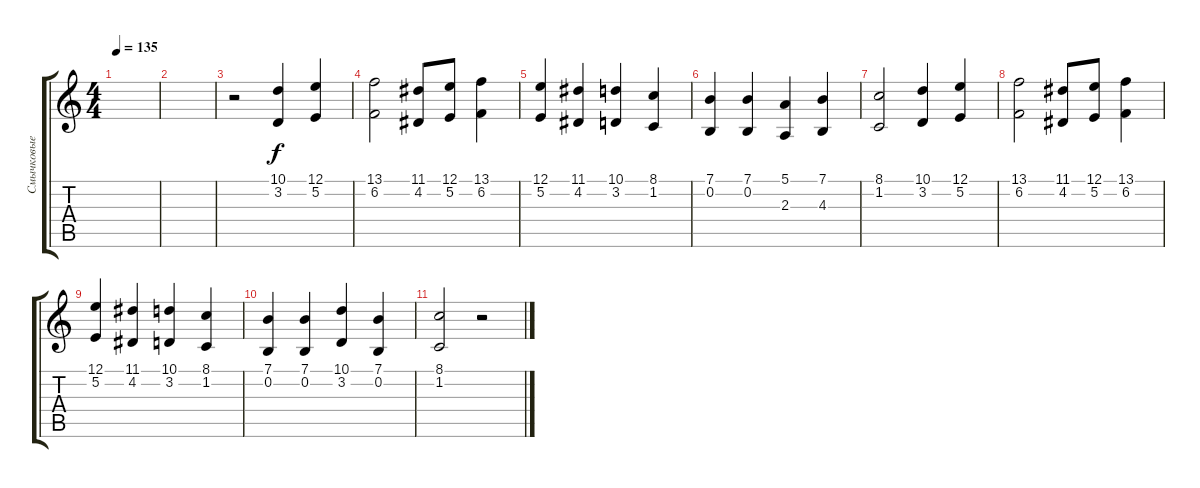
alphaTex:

\track ("Смычковые 2" "Смычковые ") {instrument stringensemble1}
\staff {score tabs}
\tuning (E4 B3 G3 D3 A2 E2) {hide}
\ts (4 4)
\tempo 135
\clef g2
\ks c
|
|
r.2 (10.1 3.2).4 (12.1 5.2).4 |
(13.1 6.2).2 (11.1 4.2).8 (12.1 5.2).8 (13.1 6.2).4 |
(12.1 5.2).4 (11.1 4.2).4 (10.1 3.2).4 (8.1 1.2).4 |
(7.1 0.2).4 (7.1 0.2).4 (5.1 2.3).4 (7.1 4.3).4 |
(8.1 1.2).2 (10.1 3.2).4 (12.1 5.2).4 |
(13.1 6.2).2 (11.1 4.2).8 (12.1 5.2).8 (13.1 6.2).4 |
(12.1 5.2).4 (11.1 4.2).4 (10.1 3.2).4 (8.1 1.2).4 |
(7.1 0.2).4 (7.1 0.2).4 (10.1 3.2).4 (7.1 0.2).4 |
(8.1 1.2).2 r.2
